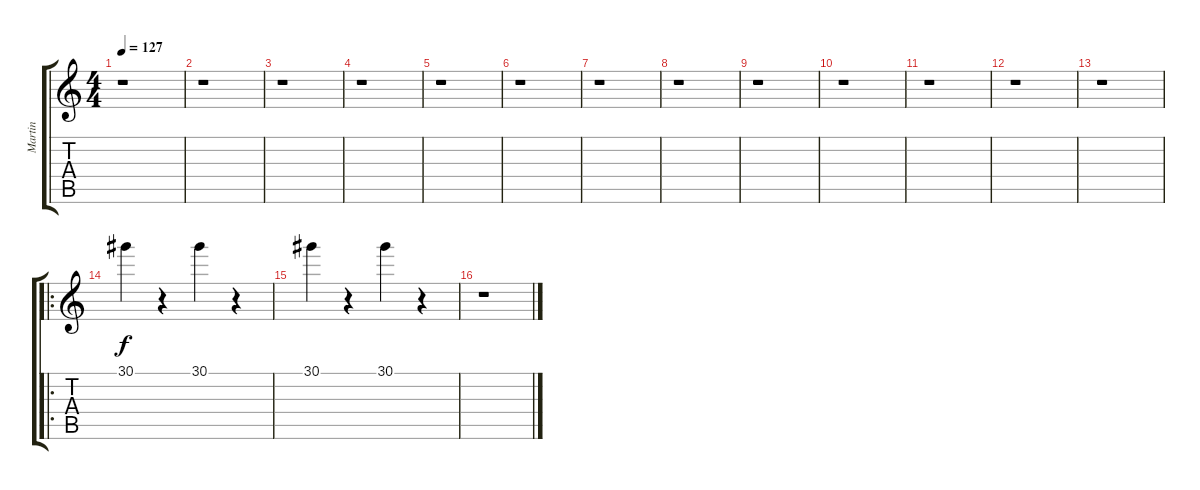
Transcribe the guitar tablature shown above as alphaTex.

\track ("Martin" "Martin") {instrument stringensemble1}
\staff {score tabs}
\tuning (D4 A3 F3 C3 G2 D2) {hide}
\ts (4 4)
\tempo 127
\clef g2
\ks c
r.1{dy f} |
r.1 |
r.1 |
r.1 |
r.1 |
r.1 |
r.1 |
r.1 |
r.1 |
r.1 |
r.1 |
r.1 |
r.1 |
\ro
30.1.4{instrument stringensemble1} r.4 30.1.4 r.4 |
30.1.4 r.4 30.1.4 r.4 |
r.1
